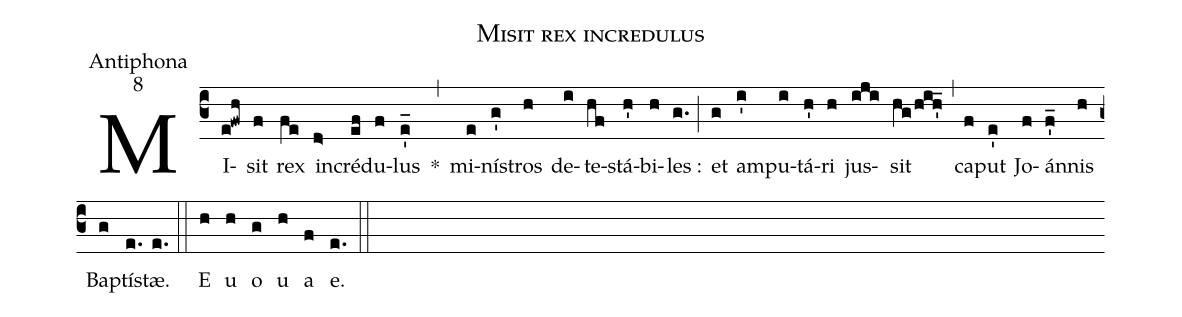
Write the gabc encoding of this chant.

name:Misit rex incredulus;
office-part:Antiphona;
mode:8;
%%
(c3) MI(e!fwh)sit(f) rex(fe) in(d>)cré(ef)du(f)lus(e'_) *(,) mi(e)ní(g')stros(h) de(i)te(hf)stá(h')bi(h)les :(g.) (;) et(g) am(i')pu(i)tá(h')ri(h) jus(iji)sit(hg/h!i!h'_) (,) ca(f)put(e') Jo(f)án(f'_)nis(h) Ba(g)ptí(e.)stæ.(e.) (::) E(h) u(h) o(g) u(h) a(f) e.(e.) (::)
